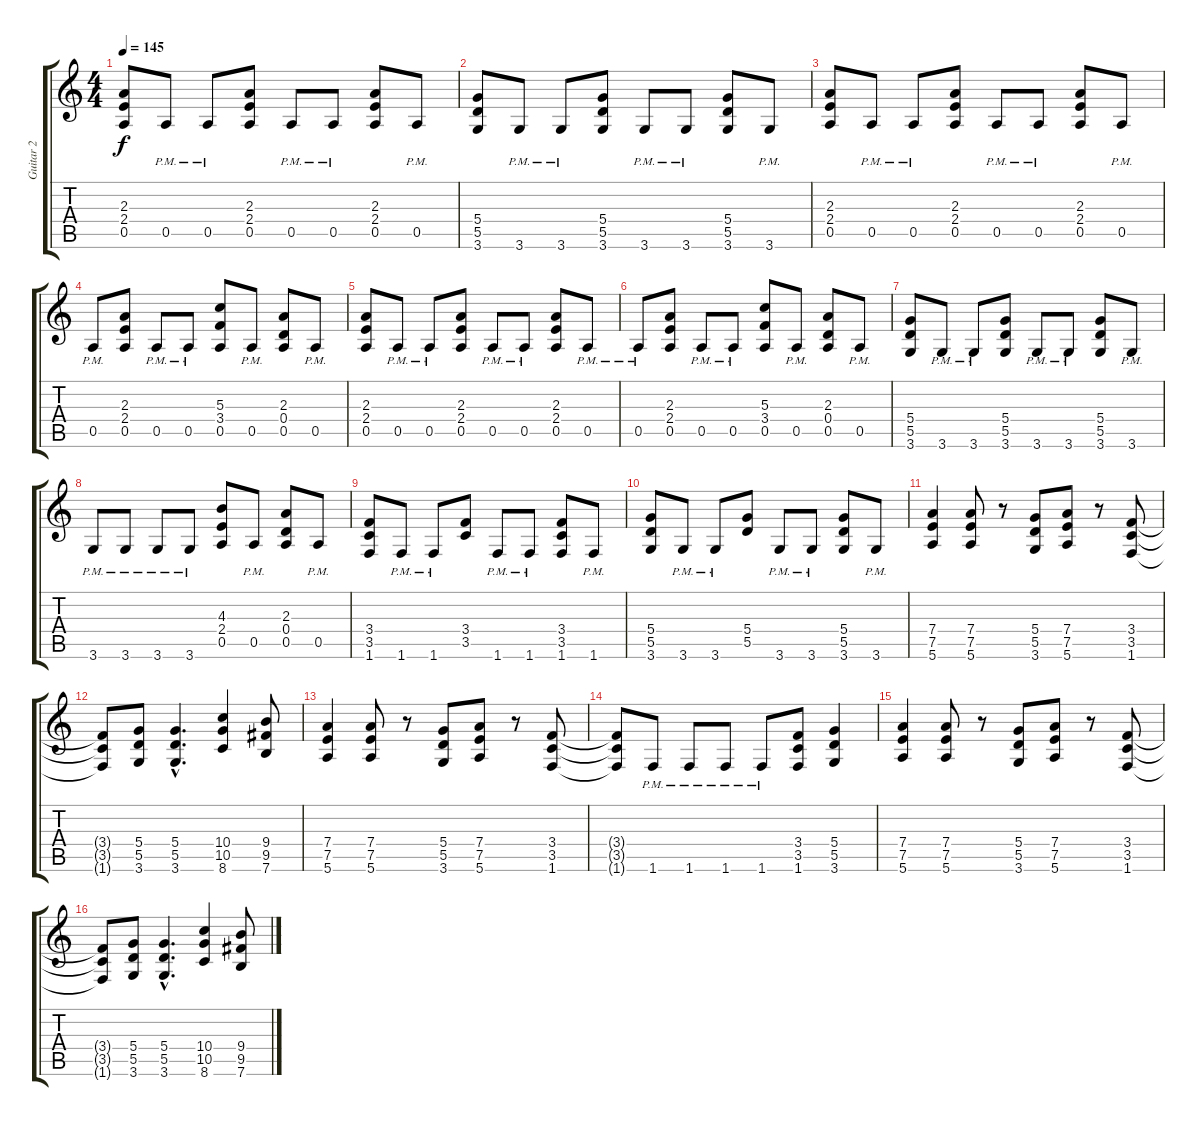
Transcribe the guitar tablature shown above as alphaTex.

\track ("Guitar 2" "Guitar 2") {instrument distortionguitar}
\staff {score tabs}
\tuning (E4 B3 G3 D3 A2 E2) {hide}
\ts (4 4)
\tempo 145
\clef g2
\ks c
(2.3 2.4 0.5).8{dy f} 0.5{pm}.8 0.5{pm}.8 (2.3 2.4 0.5).8 0.5{pm}.8 0.5{pm}.8 (2.3 2.4 0.5).8 0.5{pm}.8 |
(5.4 5.5 3.6).8 3.6{pm}.8 3.6{pm}.8 (5.4 5.5 3.6).8 3.6{pm}.8 3.6{pm}.8 (5.4 5.5 3.6).8 3.6{pm}.8 |
(2.3 2.4 0.5).8 0.5{pm}.8 0.5{pm}.8 (2.3 2.4 0.5).8 0.5{pm}.8 0.5{pm}.8 (2.3 2.4 0.5).8 0.5{pm}.8 |
0.5{pm}.8 (2.3 2.4 0.5).8 0.5{pm}.8 0.5{pm}.8 (5.3 3.4 0.5).8 0.5{pm}.8 (2.3 0.4 0.5).8 0.5{pm}.8 |
(2.3 2.4 0.5).8 0.5{pm}.8 0.5{pm}.8 (2.3 2.4 0.5).8 0.5{pm}.8 0.5{pm}.8 (2.3 2.4 0.5).8 0.5{pm}.8 |
0.5{pm}.8 (2.3 2.4 0.5).8 0.5{pm}.8 0.5{pm}.8 (5.3 3.4 0.5).8 0.5{pm}.8 (2.3 0.4 0.5).8 0.5{pm}.8 |
(5.4 5.5 3.6).8 3.6{pm}.8 3.6{pm}.8 (5.4 5.5 3.6).8 3.6{pm}.8 3.6{pm}.8 (5.4 5.5 3.6).8 3.6{pm}.8 |
3.6{pm}.8 3.6{pm}.8 3.6{pm}.8 3.6{pm}.8 (4.3 2.4 0.5).8 0.5{pm}.8 (2.3 0.4 0.5).8 0.5{pm}.8 |
(3.4 3.5 1.6).8 1.6{pm}.8 1.6{pm}.8 (3.4 3.5).8 1.6{pm}.8 1.6{pm}.8 (3.4 3.5 1.6).8 1.6{pm}.8 |
(5.4 5.5 3.6).8 3.6{pm}.8 3.6{pm}.8 (5.4 5.5).8 3.6{pm}.8 3.6{pm}.8 (5.4 5.5 3.6).8 3.6{pm}.8 |
(7.4 7.5 5.6).4 (7.4 7.5 5.6).8 r.8 (5.4 5.5 3.6).8 (7.4 7.5 5.6).8 r.8 (3.4 3.5 1.6).8 |
(3.4{t} 3.5{t} 1.6{t}).8 (5.4 5.5 3.6).8 (5.4{hac} 5.5{hac} 3.6{hac}).4{d} (10.4 10.5 8.6).4 (9.4 9.5 7.6).8 |
(7.4 7.5 5.6).4 (7.4 7.5 5.6).8 r.8 (5.4 5.5 3.6).8 (7.4 7.5 5.6).8 r.8 (3.4 3.5 1.6).8 |
(3.4{t} 3.5{t} 1.6{t}).8 1.6{pm}.8 1.6{pm}.8 1.6{pm}.8 1.6{pm}.8 (3.4 3.5 1.6).8 (5.4 5.5 3.6).4 |
(7.4 7.5 5.6).4 (7.4 7.5 5.6).8 r.8 (5.4 5.5 3.6).8 (7.4 7.5 5.6).8 r.8 (3.4 3.5 1.6).8 |
(3.4{t} 3.5{t} 1.6{t}).8 (5.4 5.5 3.6).8 (5.4{hac} 5.5{hac} 3.6{hac}).4{d} (10.4 10.5 8.6).4 (9.4 9.5 7.6).8
